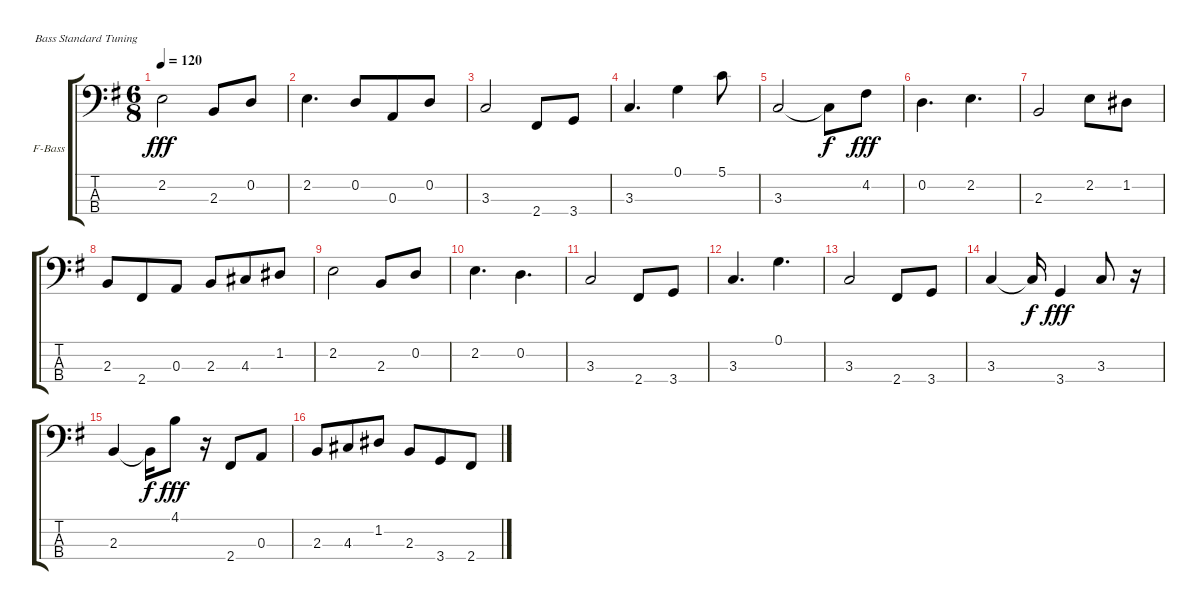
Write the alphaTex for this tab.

\bracketExtendMode groupsimilarinstruments
\firstSystemTrackNameOrientation horizontal
\otherSystemsTrackNameOrientation horizontal
\track ("Bass" "F-Bass") {instrument fretlessbass}
\staff {score tabs}
\tuning (G2 D2 A1 E1)
\ts (6 8)
\tempo 120
\clef f4
\ks eminor
2.2.2{dy fff} 2.3.8 0.2.8 |
2.2.4{d} 0.2.8 0.3.8 0.2.8 |
3.3.2 2.4.8 3.4.8 |
3.3.4{d} 0.1.4 5.1.8 |
3.3.2 3.3{t}.8{dy f} 4.2.8{dy fff} |
0.2.4{d} 2.2.4{d} |
2.3.2 2.2.8 1.2.8 |
2.3.8 2.4.8 0.3.8 2.3.8 4.3.8 1.2.8 |
2.2.2 2.3.8 0.2.8 |
2.2.4{d} 0.2.4{d} |
3.3.2 2.4.8 3.4.8 |
3.3.4{d} 0.1.4{d} |
3.3.2 2.4.8 3.4.8 |
3.3.4 3.3{t}.16{dy f} 3.4.4{dy fff} 3.3.8 r.16 |
2.3.4 2.3{t}.16{dy f} 4.1.8{dy fff} r.16 2.4.8 0.3.8 |
2.3.8 4.3.8 1.2.8 2.3.8 3.4.8 2.4.8
